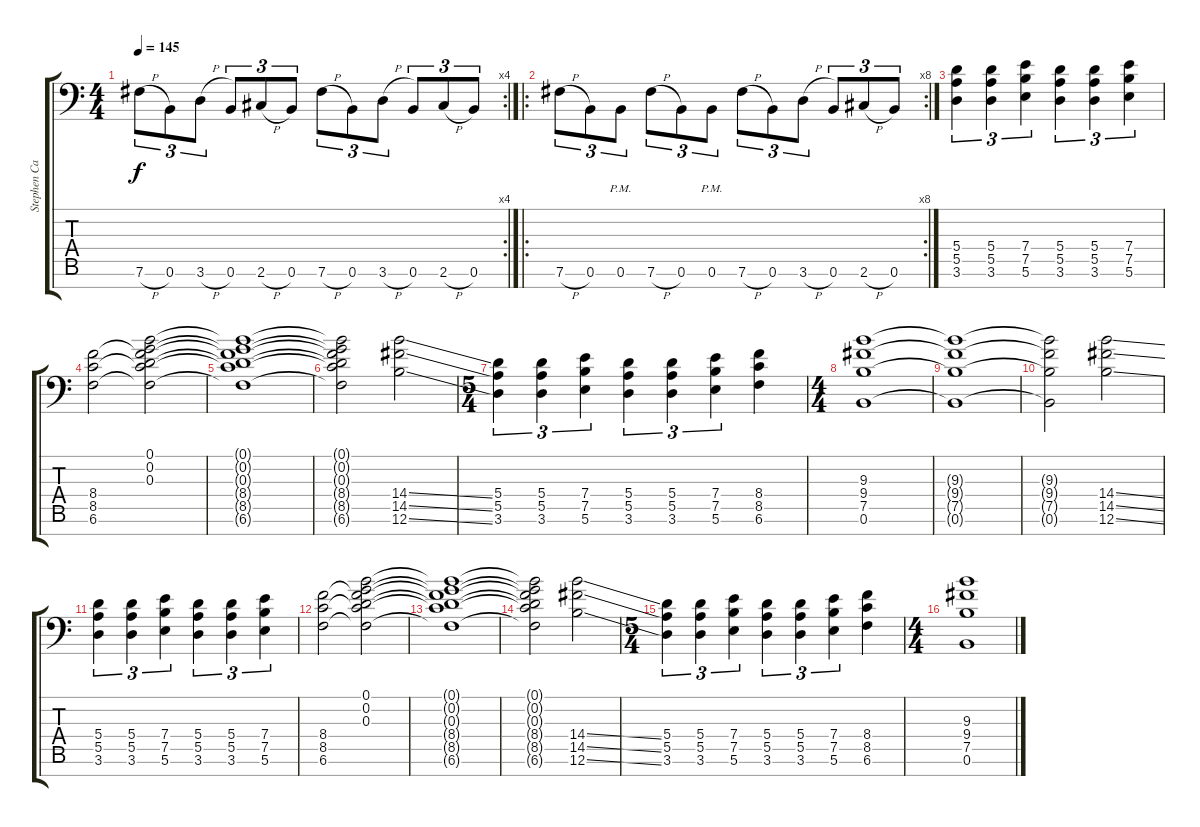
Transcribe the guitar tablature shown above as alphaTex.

\track ("Stephen Carpenter" "Stephen Ca") {instrument distortionguitar}
\staff {score tabs}
\tuning (B3 G3 D3 A2 E2 B1 Gb1) {hide}
\rc 4
\ts (4 4)
\tempo 145
\clef f4
\ks c
7.6{h}.8{tu (3 2) dy f} 0.6.8{tu (3 2)} 3.6{h}.8{tu (3 2)} 0.6.8{tu (3 2)} 2.6{h}.8{tu (3 2)} 0.6.8{tu (3 2)} 7.6{h}.8{tu (3 2)} 0.6.8{tu (3 2)} 3.6{h}.8{tu (3 2)} 0.6.8{tu (3 2)} 2.6{h}.8{tu (3 2)} 0.6.8{tu (3 2)} |
\ro
\rc 8
7.6{h}.8{tu (3 2)} 0.6.8{tu (3 2)} 0.6{pm}.8{tu (3 2)} 7.6{h}.8{tu (3 2)} 0.6.8{tu (3 2)} 0.6{pm}.8{tu (3 2)} 7.6{h}.8{tu (3 2)} 0.6.8{tu (3 2)} 3.6{h}.8{tu (3 2)} 0.6.8{tu (3 2)} 2.6{h}.8{tu (3 2)} 0.6.8{tu (3 2)} |
(5.4 5.5 3.6).4{tu (3 2)} (5.4 5.5 3.6).4{tu (3 2)} (7.4 7.5 5.6).4{tu (3 2)} (5.4 5.5 3.6).4{tu (3 2)} (5.4 5.5 3.6).4{tu (3 2)} (7.4 7.5 5.6).4{tu (3 2)} |
(8.4 8.5 6.6).2 (0.1 0.2 0.3 8.4{t} 8.5{t} 6.6{t}).2 |
(0.1{t} 0.2{t} 0.3{t} 8.4{t} 8.5{t} 6.6{t}).1 |
(0.1{t} 0.2{t} 0.3{t} 8.4{t} 8.5{t} 6.6{t}).2 (14.4{ss} 14.5{ss} 12.6{ss}).2 |
\ts (5 4)
(5.4 5.5 3.6).4{tu (3 2)} (5.4 5.5 3.6).4{tu (3 2)} (7.4 7.5 5.6).4{tu (3 2)} (5.4 5.5 3.6).4{tu (3 2)} (5.4 5.5 3.6).4{tu (3 2)} (7.4 7.5 5.6).4{tu (3 2)} (8.4 8.5 6.6).4 |
\ts (4 4)
(9.3 9.4 7.5 0.6).1 |
(9.3{t} 9.4{t} 7.5{t} 0.6{t}).1 |
(9.3{t} 9.4{t} 7.5{t} 0.6{t}).2 (14.4{ss} 14.5{ss} 12.6{ss}).2 |
(5.4 5.5 3.6).4{tu (3 2)} (5.4 5.5 3.6).4{tu (3 2)} (7.4 7.5 5.6).4{tu (3 2)} (5.4 5.5 3.6).4{tu (3 2)} (5.4 5.5 3.6).4{tu (3 2)} (7.4 7.5 5.6).4{tu (3 2)} |
(8.4 8.5 6.6).2 (0.1 0.2 0.3 8.4{t} 8.5{t} 6.6{t}).2 |
(0.1{t} 0.2{t} 0.3{t} 8.4{t} 8.5{t} 6.6{t}).1 |
(0.1{t} 0.2{t} 0.3{t} 8.4{t} 8.5{t} 6.6{t}).2 (14.4{ss} 14.5{ss} 12.6{ss}).2 |
\ts (5 4)
(5.4 5.5 3.6).4{tu (3 2)} (5.4 5.5 3.6).4{tu (3 2)} (7.4 7.5 5.6).4{tu (3 2)} (5.4 5.5 3.6).4{tu (3 2)} (5.4 5.5 3.6).4{tu (3 2)} (7.4 7.5 5.6).4{tu (3 2)} (8.4 8.5 6.6).4 |
\ts (4 4)
(9.3 9.4 7.5 0.6).1
